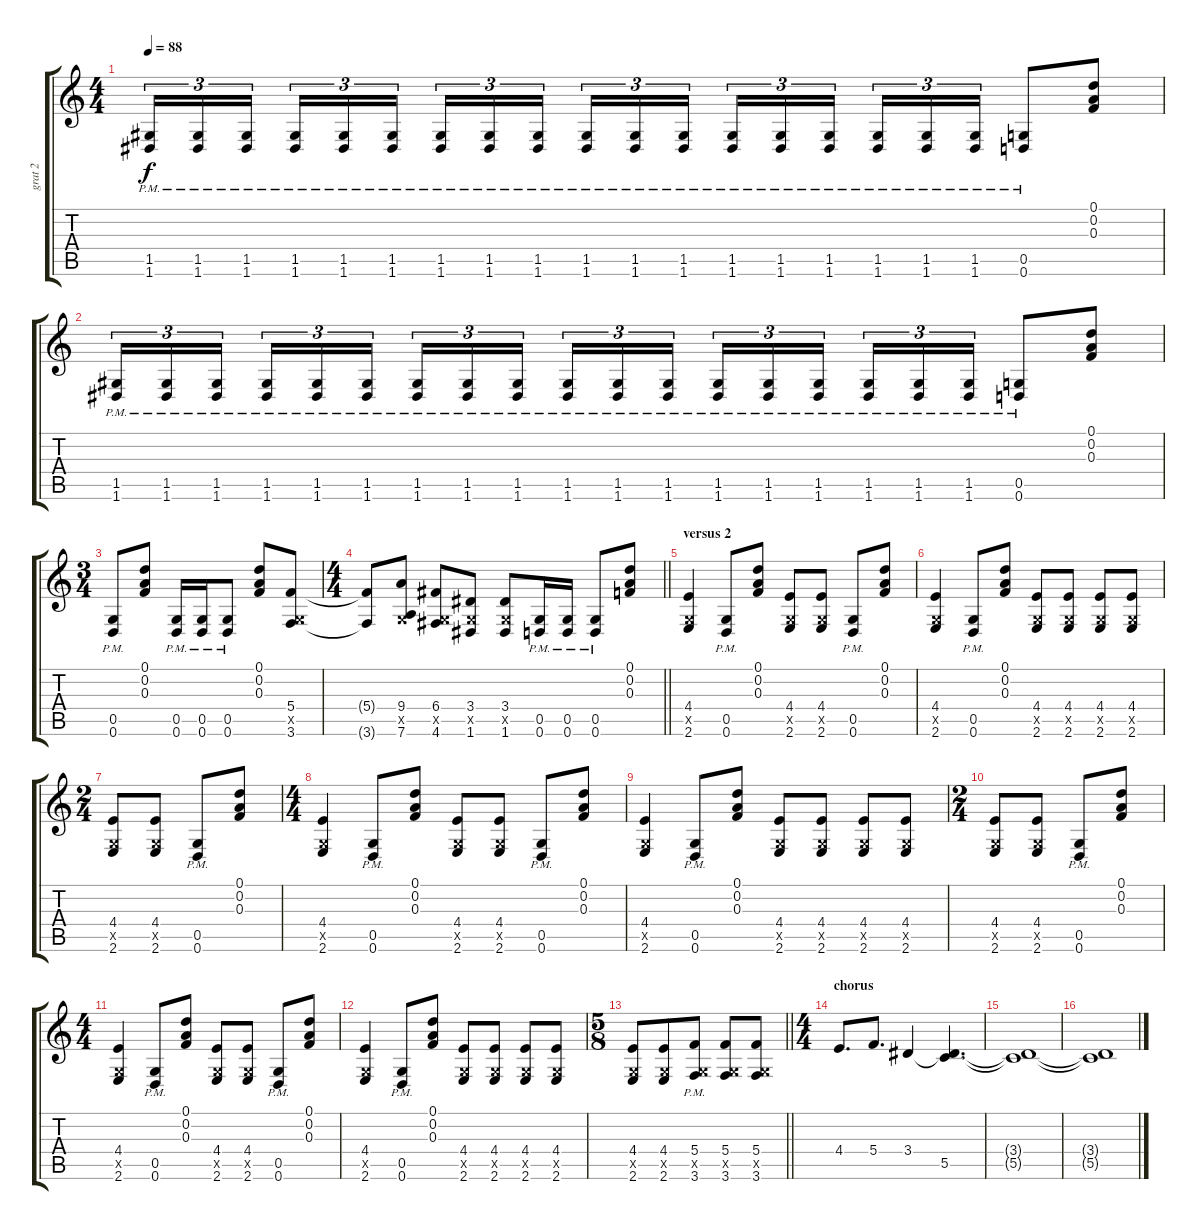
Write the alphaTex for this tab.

\track ("grat 2" "grat 2") {instrument distortionguitar}
\staff {score tabs}
\tuning (D4 A3 F3 C3 G2 D2) {hide}
\ts (4 4)
\tempo 88
\clef g2
\ks c
(1.5{pm} 1.6{pm}).16{tu (3 2) dy f} (1.5{pm} 1.6{pm}).16{tu (3 2)} (1.5{pm} 1.6{pm}).16{tu (3 2) beam splitsecondary} (1.5{pm} 1.6{pm}).16{tu (3 2)} (1.5{pm} 1.6{pm}).16{tu (3 2)} (1.5{pm} 1.6{pm}).16{tu (3 2)} (1.5{pm} 1.6{pm}).16{tu (3 2)} (1.5{pm} 1.6{pm}).16{tu (3 2)} (1.5{pm} 1.6{pm}).16{tu (3 2) beam splitsecondary} (1.5{pm} 1.6{pm}).16{tu (3 2)} (1.5{pm} 1.6{pm}).16{tu (3 2)} (1.5{pm} 1.6{pm}).16{tu (3 2)} (1.5{pm} 1.6{pm}).16{tu (3 2)} (1.5{pm} 1.6{pm}).16{tu (3 2)} (1.5{pm} 1.6{pm}).16{tu (3 2) beam splitsecondary} (1.5{pm} 1.6{pm}).16{tu (3 2)} (1.5{pm} 1.6{pm}).16{tu (3 2)} (1.5{pm} 1.6{pm}).16{tu (3 2)} (0.5{pm} 0.6{pm}).8 (0.1 0.2 0.3).8 |
(1.5{pm} 1.6{pm}).16{tu (3 2)} (1.5{pm} 1.6{pm}).16{tu (3 2)} (1.5{pm} 1.6{pm}).16{tu (3 2) beam splitsecondary} (1.5{pm} 1.6{pm}).16{tu (3 2)} (1.5{pm} 1.6{pm}).16{tu (3 2)} (1.5{pm} 1.6{pm}).16{tu (3 2)} (1.5{pm} 1.6{pm}).16{tu (3 2)} (1.5{pm} 1.6{pm}).16{tu (3 2)} (1.5{pm} 1.6{pm}).16{tu (3 2) beam splitsecondary} (1.5{pm} 1.6{pm}).16{tu (3 2)} (1.5{pm} 1.6{pm}).16{tu (3 2)} (1.5{pm} 1.6{pm}).16{tu (3 2)} (1.5{pm} 1.6{pm}).16{tu (3 2)} (1.5{pm} 1.6{pm}).16{tu (3 2)} (1.5{pm} 1.6{pm}).16{tu (3 2) beam splitsecondary} (1.5{pm} 1.6{pm}).16{tu (3 2)} (1.5{pm} 1.6{pm}).16{tu (3 2)} (1.5{pm} 1.6{pm}).16{tu (3 2)} (0.5{pm} 0.6{pm}).8 (0.1 0.2 0.3).8 |
\ts (3 4)
(0.5{pm} 0.6{pm}).8 (0.1 0.2 0.3).8 (0.5{pm} 0.6{pm}).16 (0.5{pm} 0.6{pm}).16 (0.5{pm} 0.6{pm}).8 (0.1 0.2 0.3).8 (5.4 0.5{x} 3.6).8 |
\ts (4 4)
\barLineRight lightlight
(5.4{t} 3.6{t}).8 (9.4 0.5{x} 7.6).8 (6.4 0.5{x} 4.6).8 (3.4 0.5{x} 1.6).8 (3.4 0.5{x} 1.6).8 (0.5{pm} 0.6{pm}).16 (0.5{pm} 0.6{pm}).16 (0.5{pm} 0.6{pm}).8 (0.1 0.2 0.3).8 |
\section ("" "versus 2")
(4.4 0.5{x} 2.6).4 (0.5{pm} 0.6{pm}).8 (0.1 0.2 0.3).8 (4.4 0.5{x} 2.6).8 (4.4 0.5{x} 2.6).8 (0.5{pm} 0.6{pm}).8 (0.1 0.2 0.3).8 |
(4.4 0.5{x} 2.6).4 (0.5{pm} 0.6{pm}).8 (0.1 0.2 0.3).8 (4.4 0.5{x} 2.6).8 (4.4 0.5{x} 2.6).8 (4.4 0.5{x} 2.6).8 (4.4 0.5{x} 2.6).8 |
\ts (2 4)
(4.4 0.5{x} 2.6).8 (4.4 0.5{x} 2.6).8 (0.5{pm} 0.6{pm}).8 (0.1 0.2 0.3).8 |
\ts (4 4)
(4.4 0.5{x} 2.6).4 (0.5{pm} 0.6{pm}).8 (0.1 0.2 0.3).8 (4.4 0.5{x} 2.6).8 (4.4 0.5{x} 2.6).8 (0.5{pm} 0.6{pm}).8 (0.1 0.2 0.3).8 |
(4.4 0.5{x} 2.6).4 (0.5{pm} 0.6{pm}).8 (0.1 0.2 0.3).8 (4.4 0.5{x} 2.6).8 (4.4 0.5{x} 2.6).8 (4.4 0.5{x} 2.6).8 (4.4 0.5{x} 2.6).8 |
\ts (2 4)
(4.4 0.5{x} 2.6).8 (4.4 0.5{x} 2.6).8 (0.5{pm} 0.6{pm}).8 (0.1 0.2 0.3).8 |
\ts (4 4)
(4.4 0.5{x} 2.6).4 (0.5{pm} 0.6{pm}).8 (0.1 0.2 0.3).8 (4.4 0.5{x} 2.6).8 (4.4 0.5{x} 2.6).8 (0.5{pm} 0.6{pm}).8 (0.1 0.2 0.3).8 |
(4.4 0.5{x} 2.6).4 (0.5{pm} 0.6{pm}).8 (0.1 0.2 0.3).8 (4.4 0.5{x} 2.6).8 (4.4 0.5{x} 2.6).8 (4.4 0.5{x} 2.6).8 (4.4 0.5{x} 2.6).8 |
\ts (5 8)
\barLineRight lightlight
(4.4 0.5{x} 2.6).8 (4.4 0.5{x} 2.6).8 (5.4 0.5{pm x} 3.6{pm}).8 (5.4 0.5{x} 3.6).8 (5.4 0.5{x} 3.6).8 |
\ts (4 4)
\section ("" "chorus")
4.4.8{d} 5.4.8{d} 3.4.4 (3.4{t} 5.5).4{d} |
(3.4{t} 5.5{t}).1 |
(3.4{t} 5.5{t}).1
